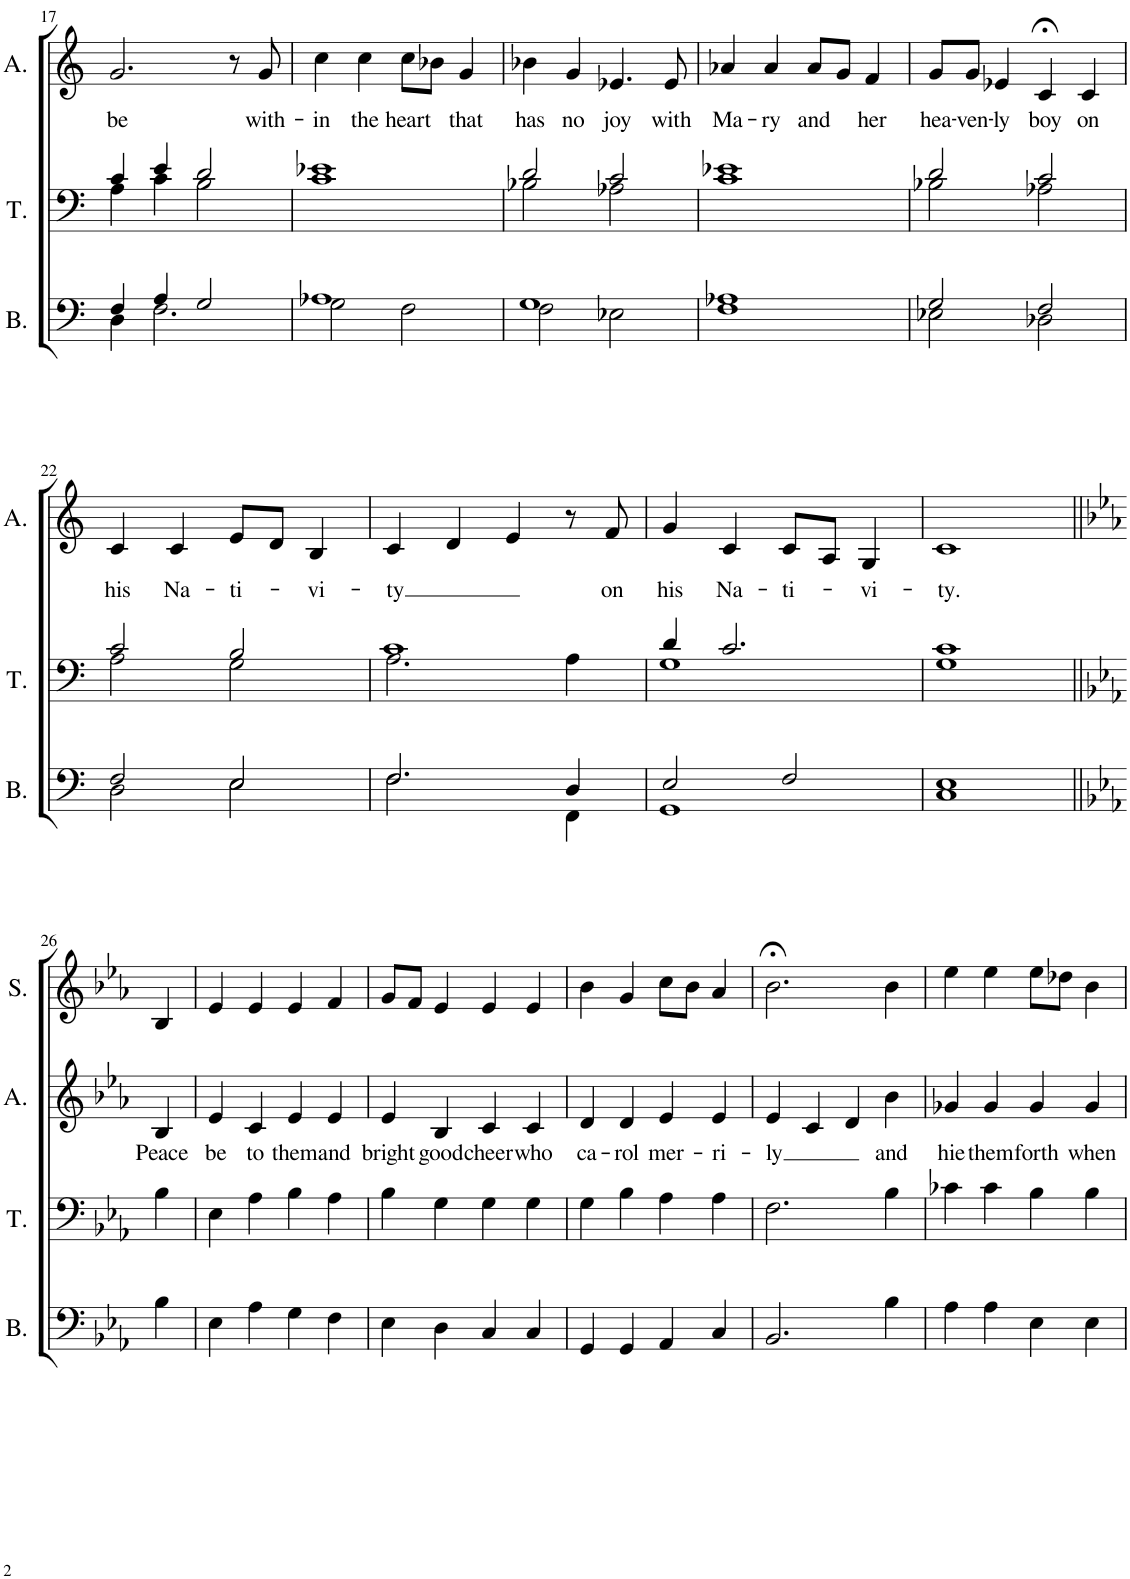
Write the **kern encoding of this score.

**kern	**kern	**kern	**text	**kern
*part4	*part3	*part2	*part2	*part1
*staff4	*staff3	*staff2	*staff2	*staff1
*I"Bass	*I"Tenor	*I"Alto	*	*I"Soprano
*I'B.	*I'T.	*I'A.	*	*I'S.
!!LO:PB:g=z
*clefF4	*clefF4	*clefG2	*	*clefG2
*k[]	*k[]	*k[]	*	*k[]
*M4/4	*M4/4	*M4/4	*	*M4/4
=17	=17	=17	=17	=17
*^	*^	*	*	*
!	!	!	!	!	!LO:LY:b	!
4F/	4D\	4c/	4A\	2.g/	be	1r
4A/	2.F\	4e/	4c\	.	.	.
2G/	.	2d/	2B\	.	.	.
.	.	.	.	8r	.	.
!	!	!	!	!	!LO:LY:b	!
.	.	.	.	8g/	with-	.
=18	=18	=18	=18	=18	=18	=18
!	!	!	!	!	!LO:LY:b	!
1A-X	2G\	1e-X	1c	4cc\	-in	1r
!	!	!	!	!	!LO:LY:b	!
.	.	.	.	4cc\	the	.
!	!	!	!	!	!LO:LY:b	!
.	2F\	.	.	8cc\L	heart	.
.	.	.	.	8b-X\J	.	.
!	!	!	!	!	!LO:LY:b	!
.	.	.	.	4g/	that	.
=19	=19	=19	=19	=19	=19	=19
!	!	!	!	!	!LO:LY:b	!
1G	2F\	2d/	2B-X\	4b-X\	has	1r
!	!	!	!	!	!LO:LY:b	!
.	.	.	.	4g/	no	.
!	!	!	!	!	!LO:LY:b	!
.	2E-X\	2c/	2A-X\	4.e-X/	joy	.
!	!	!	!	!	!LO:LY:b	!
.	.	.	.	8e-/	with	.
=20	=20	=20	=20	=20	=20	=20
!	!	!	!	!	!LO:LY:b	!
1A-X	1F	1e-X	1c	4a-X/	Ma-	1r
!	!	!	!	!	!LO:LY:b	!
.	.	.	.	4a-/	-ry	.
!	!	!	!	!	!LO:LY:b	!
.	.	.	.	8a-/L	and	.
.	.	.	.	8g/J	.	.
!	!	!	!	!	!LO:LY:b	!
.	.	.	.	4f/	her	.
=21	=21	=21	=21	=21	=21	=21
!	!	!	!	!	!LO:LY:b	!
2G/	2E-X\	2d/	2B-X\	8g/L	hea-	1r
!	!	!	!	!	!LO:LY:b	!
.	.	.	.	8g/J	-ven-	.
!	!	!	!	!	!LO:LY:b	!
.	.	.	.	4e-X/	-ly	.
!	!	!	!	!	!LO:LY:b	!
2F/	2D-X\	2c/	2A-X\	4c;</	boy	.
!	!	!	!	!	!LO:LY:b	!
.	.	.	.	4c/	on	.
!!LO:LB:g=z
=22	=22	=22	=22	=22	=22	=22
!	!	!	!	!	!LO:LY:b	!
2F/	2D\	2c/	2A\	4c/	his	1r
!	!	!	!	!	!LO:LY:b	!
.	.	.	.	4c/	Na-	.
!	!	!	!	!	!LO:LY:b	!
2E/	2E\	2B/	2G\	8e/L	-ti-	.
.	.	.	.	8d/J	.	.
!	!	!	!	!	!LO:LY:b	!
.	.	.	.	4B/	-vi-	.
=23	=23	=23	=23	=23	=23	=23
!	!	!	!	!	!LO:LY:b	!
2.F/	2.F\	1c	2.A\	4c/	-ty	1r
.	.	.	.	4d/	.	.
.	.	.	.	4e/	.	.
4D/	4FF\	.	4A\	8r	.	.
!	!	!	!	!	!LO:LY:b	!
.	.	.	.	8f/	on	.
=24	=24	=24	=24	=24	=24	=24
!	!	!	!	!	!LO:LY:b	!
2E/	1GG	4d/	1G	4g/	his	1r
!	!	!	!	!	!LO:LY:b	!
.	.	2.c/	.	4c/	Na-	.
!	!	!	!	!	!LO:LY:b	!
2F/	.	.	.	8c/L	-ti-	.
.	.	.	.	8A/J	.	.
!	!	!	!	!	!LO:LY:b	!
.	.	.	.	4G/	-vi-	.
=25	=25	=25	=25	=25	=25	=25
!	!	!	!	!	!LO:LY:b	!
1E	1C	1c	1G	1c	-ty.	1r
*v	*v	*	*	*	*	*
*	*v	*v	*	*	*
!!LO:LB:g=z
=26||	=26||	=26||	=26||	=26||
*k[b-e-a-]	*k[b-e-a-]	*k[b-e-a-]	*	*k[b-e-a-]
*^	*^	*	*	*
!	!	!	!	!	!LO:LY:b	!
*v	*v	*	*	*	*	*
*	*v	*v	*	*	*
4B-\	4B-\	4B-/	Peace	4B-/
=27	=27	=27	=27	=27
!	!	!	!LO:LY:b	!
4E-\	4E-\	4e-/	be	4e-/
!	!	!	!LO:LY:b	!
4A-\	4A-\	4c/	to	4e-/
!	!	!	!LO:LY:b	!
4G\	4B-\	4e-/	them	4e-/
!	!	!	!LO:LY:b	!
4F\	4A-\	4e-/	and	4f/
=28	=28	=28	=28	=28
!	!	!	!LO:LY:b	!
4E-\	4B-\	4e-/	bright	8g/L
.	.	.	.	8f/J
!	!	!	!LO:LY:b	!
4D\	4G\	4B-/	good	4e-/
!	!	!	!LO:LY:b	!
4C/	4G\	4c/	cheer	4e-/
!	!	!	!LO:LY:b	!
4C/	4G\	4c/	who	4e-/
=29	=29	=29	=29	=29
!	!	!	!LO:LY:b	!
4GG/	4G\	4d/	ca-	4b-\
!	!	!	!LO:LY:b	!
4GG/	4B-\	4d/	-rol	4g/
!	!	!	!LO:LY:b	!
4AA-/	4A-\	4e-/	mer-	8cc\L
.	.	.	.	8b-\J
!	!	!	!LO:LY:b	!
4C/	4A-\	4e-/	-ri-	4a-/
=30	=30	=30	=30	=30
!	!	!	!LO:LY:b	!
2.BB-/	2.F\	4e-/	-ly	2.b-;<\
.	.	4c/	.	.
.	.	4d/	.	.
!	!	!	!LO:LY:b	!
4B-\	4B-\	4b-\	and	4b-\
=31	=31	=31	=31	=31
!	!	!	!LO:LY:b	!
4A-\	4c-X\	4g-X/	hie	4ee-\
!	!	!	!LO:LY:b	!
4A-\	4c-\	4g-/	them	4ee-\
!	!	!	!LO:LY:b	!
4E-\	4B-\	4g-/	forth	8ee-\L
.	.	.	.	8dd-X\J
!	!	!	!LO:LY:b	!
4E-\	4B-\	4g-/	when	4b-\
=	=	=	=	=
*-	*-	*-	*-	*-
